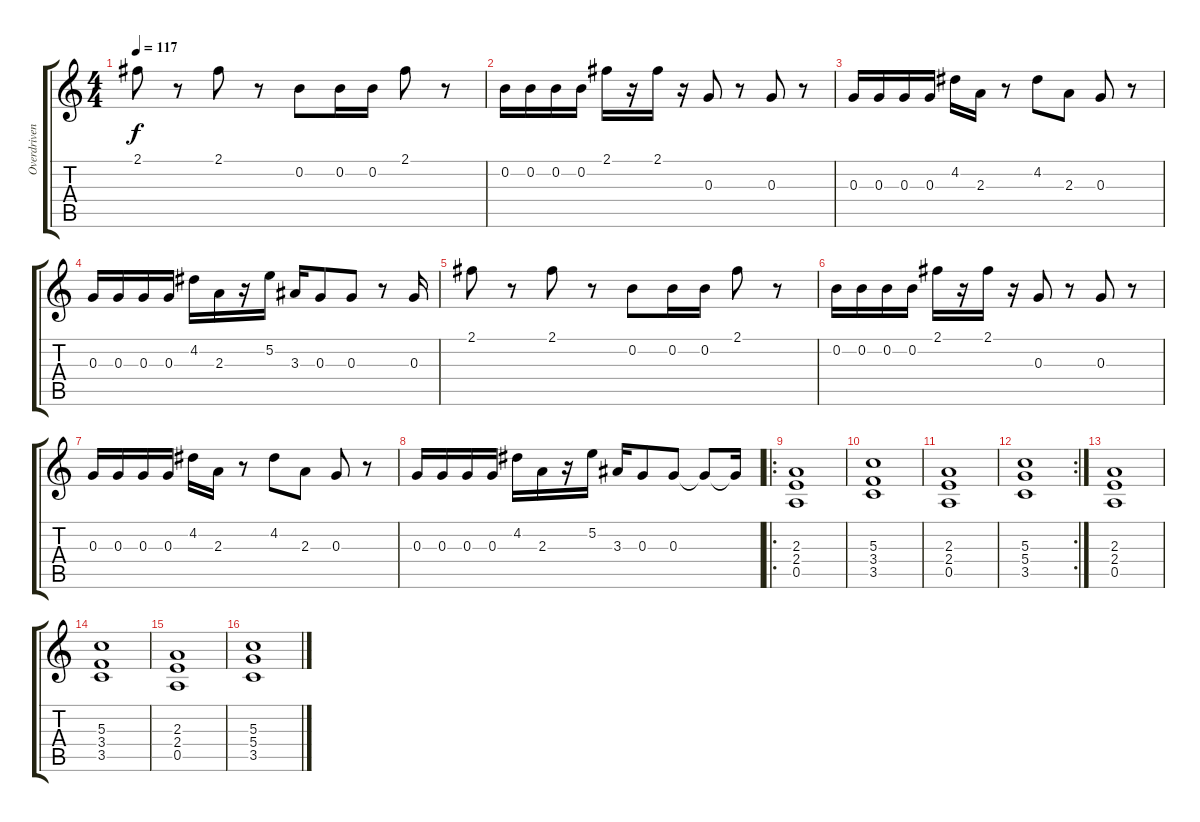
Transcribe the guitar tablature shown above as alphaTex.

\track ("Overdriven" "Overdriven") {instrument overdrivenguitar}
\staff {score tabs}
\tuning (E4 B3 G3 D3 A2 E2) {hide}
\ts (4 4)
\tempo 117
\clef g2
\ks c
2.1.8{dy f instrument distortionguitar} r.8 2.1.8 r.8 0.2.8 0.2.16 0.2.16 2.1.8 r.8 |
0.2.16 0.2.16 0.2.16 0.2.16 2.1.16 r.16 2.1.16 r.16 0.3.8 r.8 0.3.8 r.8 |
0.3.16 0.3.16 0.3.16 0.3.16 4.2.16 2.3.16 r.8 4.2.8 2.3.8 0.3.8 r.8 |
0.3.16 0.3.16 0.3.16 0.3.16 4.2.16 2.3.16 r.16 5.2.16 3.3.16 0.3.8 0.3.8 r.8 0.3.16 |
2.1.8{instrument overdrivenguitar} r.8 2.1.8 r.8 0.2.8 0.2.16 0.2.16 2.1.8 r.8 |
0.2.16 0.2.16 0.2.16 0.2.16 2.1.16 r.16 2.1.16 r.16 0.3.8 r.8 0.3.8 r.8 |
0.3.16 0.3.16 0.3.16 0.3.16 4.2.16 2.3.16 r.8 4.2.8 2.3.8 0.3.8 r.8 |
0.3.16 0.3.16 0.3.16 0.3.16 4.2.16 2.3.16 r.16 5.2.16 3.3.16 0.3.8 0.3.8 0.3{t}.8 0.3{t}.16 |
\ro
(2.3 2.4 0.5).1 |
(5.3 3.4 3.5).1 |
(2.3 2.4 0.5).1 |
\rc 2
(5.3 5.4 3.5).1 |
(2.3 2.4 0.5).1 |
(5.3 3.4 3.5).1 |
(2.3 2.4 0.5).1 |
(5.3 5.4 3.5).1
